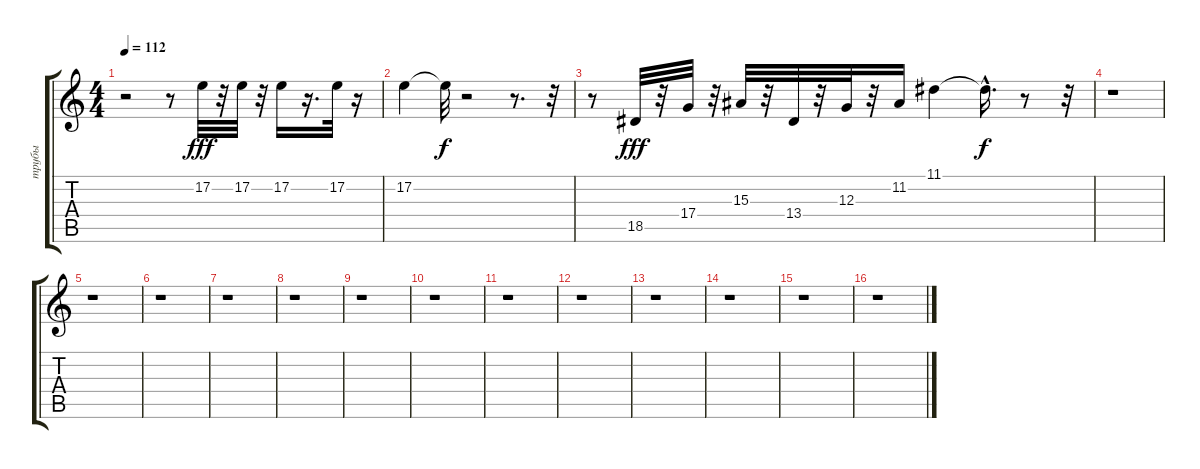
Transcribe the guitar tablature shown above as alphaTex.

\track ("трубы" "трубы") {instrument trumpet}
\staff {score tabs}
\tuning (E4 B3 G3 D3 A2 E2) {hide}
\ts (4 4)
\tempo 112
\clef g2
\ks c
r.2{dy fff} r.8 17.2.32 r.32 17.2.32 r.32 17.2.16 r.16{d} 17.2.32 r.16 |
17.2.4 17.2{t}.32{dy f} r.2 r.8{d} r.32 |
r.8 18.5.32{dy fff} r.32 17.4.32 r.32 15.3.32 r.32 13.4.32 r.32 12.3.32 r.32 11.2.16 11.1.4 11.1{hac t}.16{d dy f} r.8 r.32 |
r.1 |
r.1 |
r.1 |
r.1 |
r.1 |
r.1 |
r.1 |
r.1 |
r.1 |
r.1 |
r.1 |
r.1 |
r.1
